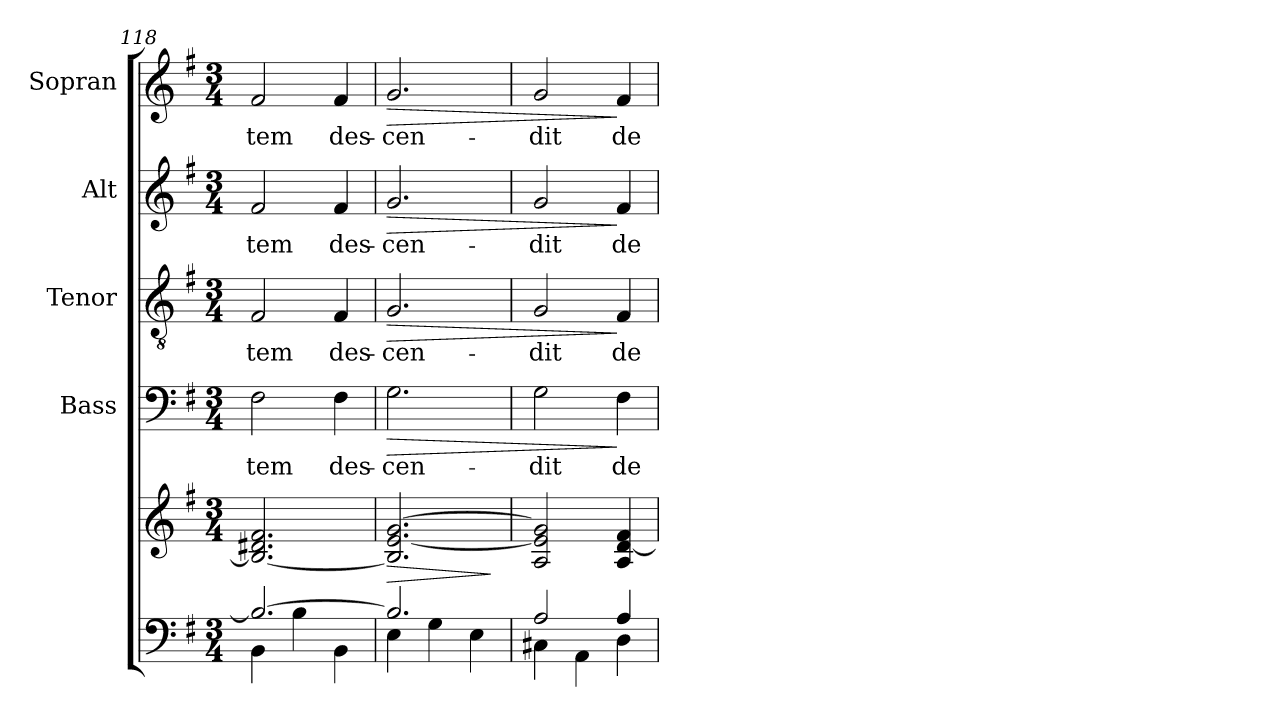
**kern	**kern	**dynam	**kern	**text	**dynam	**kern	**text	**dynam	**kern	**text	**dynam	**kern	**text	**dynam
*part5	*part5	*part5	*part4	*part4	*part4	*part3	*part3	*part3	*part2	*part2	*part2	*part1	*part1	*part1
*staff6	*staff5	*staff5/6	*staff4	*staff4	*staff4	*staff3	*staff3	*staff3	*staff2	*staff2	*staff2	*staff1	*staff1	*staff1
*	*	*	*I"Bass	*	*	*I"Tenor	*	*	*I"Alt	*	*	*I"Sopran	*	*
*	*	*	*I'B.	*	*	*I'T.	*	*	*I'A.	*	*	*I'S.	*	*
*clefF4	*clefG2	*	*clefF4	*	*	*clefGv2	*	*	*clefG2	*	*	*clefG2	*	*
*k[f#]	*k[f#]	*	*k[f#]	*	*	*k[f#]	*	*	*k[f#]	*	*	*k[f#]	*	*
*G:	*G:	*	*G:	*	*	*G:	*	*	*G:	*	*	*G:	*	*
*M3/4	*M3/4	*	*M3/4	*	*	*M3/4	*	*	*M3/4	*	*	*M3/4	*	*
=118	=118	=118	=118	=118	=118	=118	=118	=118	=118	=118	=118	=118	=118	=118
*^	*	*	*	*	*	*	*	*	*	*	*	*	*	*
!	!	!	!	!	!LO:LY:b	!	!	!LO:LY:b	!	!	!LO:LY:b	!	!	!LO:LY:b	!
2.B/_	4BB\	2.B/_ 2.d#X/ 2.f#/	.	2F#\	-tem	.	2F#/	-tem	.	2f#/	-tem	.	2f#/	-tem	.
.	4B\	.	.	.	.	.	.	.	.	.	.	.	.	.	.
!	!	!	!	!	!LO:LY:b	!	!	!LO:LY:b	!	!	!LO:LY:b	!	!	!LO:LY:b	!
.	4BB\	.	.	4F#\	des-	.	4F#/	des-	.	4f#/	des-	.	4f#/	des-	.
=119	=119	=119	=119	=119	=119	=119	=119	=119	=119	=119	=119	=119	=119	=119	=119
!	!	!	!LO:HP:b	!	!LO:LY:b	!LO:HP:b	!	!LO:LY:b	!LO:HP:b	!	!LO:LY:b	!LO:HP:b	!	!LO:LY:b	!LO:HP:b
2.B/]	4E\	2.B/] [2.e/ [2.g/	>	2.G\	-cen-	>	2.G/	-cen-	>	2.g/	-cen-	>	2.g/	-cen-	>
.	4G\	.	.	.	.	.	.	.	.	.	.	.	.	.	.
.	4E\	.	.	.	.	.	.	.	.	.	.	.	.	.	.
*v	*v	*	*	*	*	*	*	*	*	*	*	*	*	*	*
.	.	]	.	.	.	.	.	.	.	.	.	.	.	.
=120	=120	=120	=120	=120	=120	=120	=120	=120	=120	=120	=120	=120	=120	=120
*^	*	*	*	*	*	*	*	*	*	*	*	*	*	*
!	!	!	!	!	!LO:LY:b	!	!	!LO:LY:b	!	!	!LO:LY:b	!	!	!LO:LY:b	!
2A/	4C#X\	2A/ 2e/] 2g/]	.	2G\	-dit	.	2G/	-dit	.	2g/	-dit	.	2g/	-dit	.
.	4AA\	.	.	.	.	.	.	.	.	.	.	.	.	.	.
!	!	!	!	!	!LO:LY:b	!	!	!LO:LY:b	!	!	!LO:LY:b	!	!	!LO:LY:b	!
4A/	4D\	4A/ [4d/ 4f#/	.	4F#\	de	]	4F#/	de	]	4f#/	de	]	4f#/	de	]
*v	*v	*	*	*	*	*	*	*	*	*	*	*	*	*	*
=	=	=	=	=	=	=	=	=	=	=	=	=	=	=
*-	*-	*-	*-	*-	*-	*-	*-	*-	*-	*-	*-	*-	*-	*-
